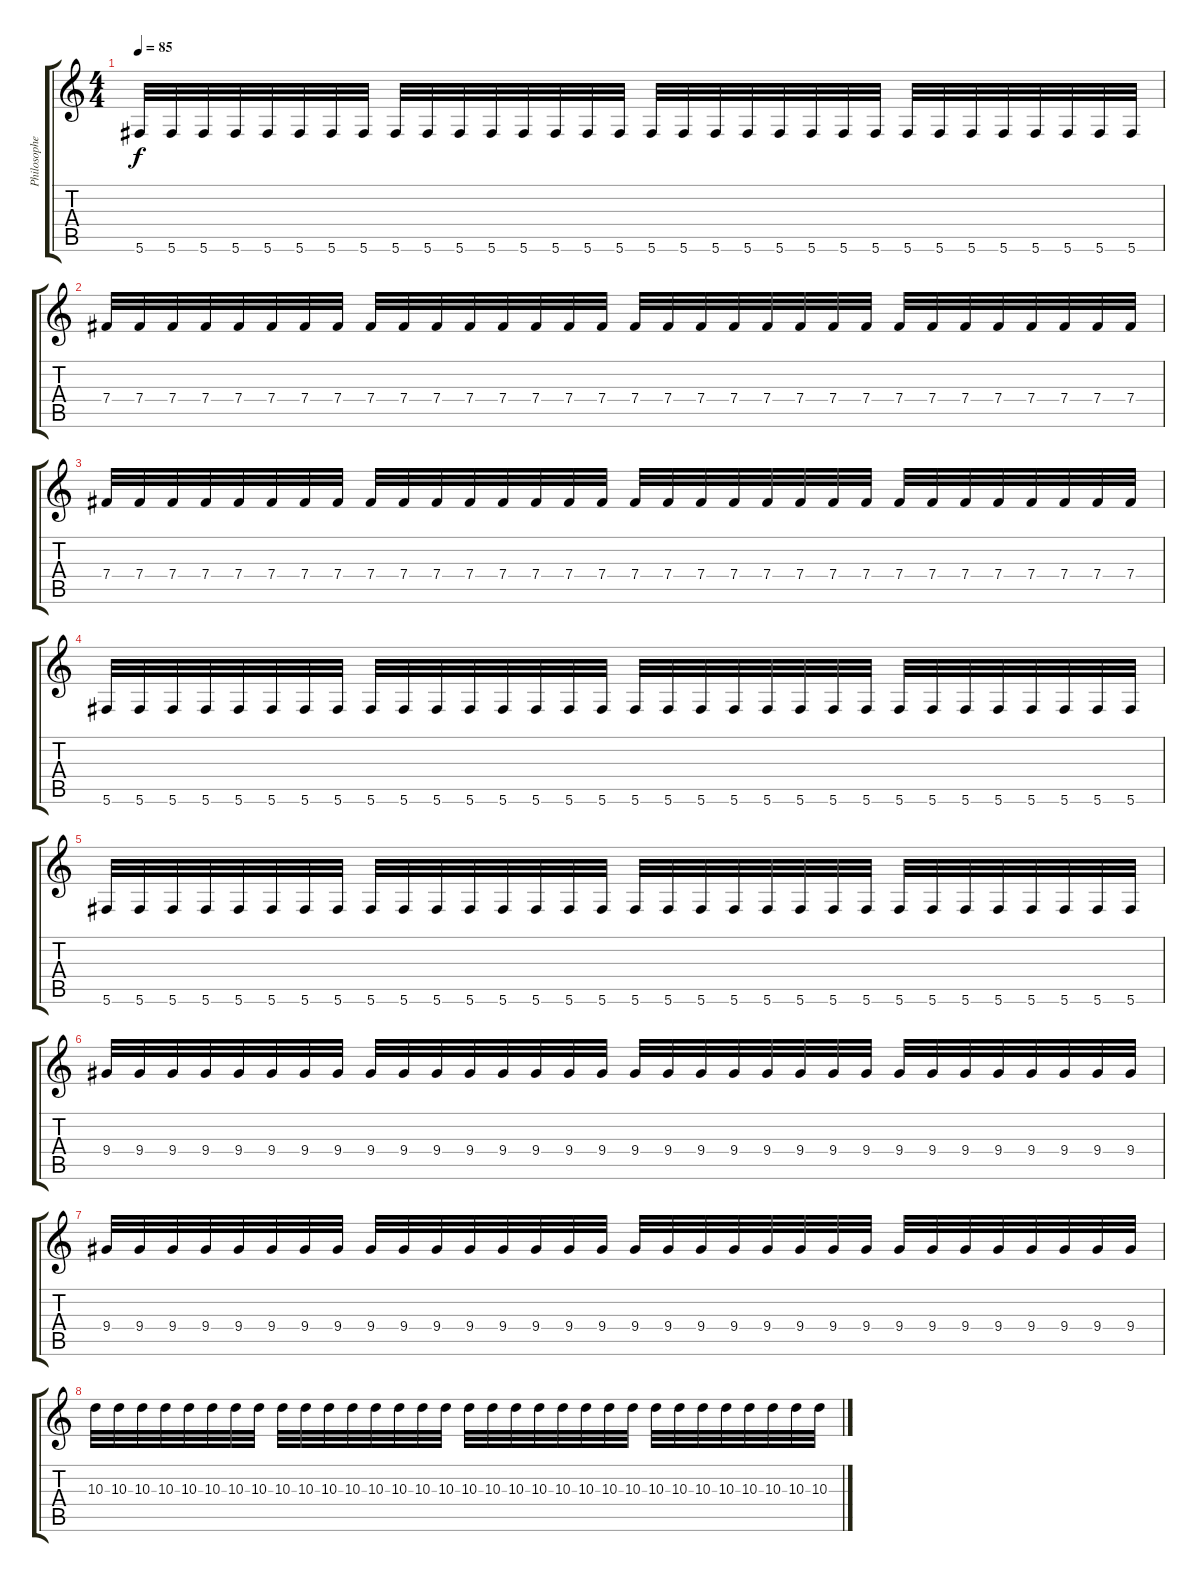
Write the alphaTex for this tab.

\track ("Philosopher" "Philosophe") {instrument distortionguitar}
\staff {score tabs}
\tuning (Db4 Ab3 E3 B2 Gb2 Db2) {hide}
\ts (4 4)
\tempo 85
\clef g2
\ks c
5.6.32{dy f} 5.6.32 5.6.32 5.6.32 5.6.32 5.6.32 5.6.32 5.6.32 5.6.32 5.6.32 5.6.32 5.6.32 5.6.32 5.6.32 5.6.32 5.6.32 5.6.32 5.6.32 5.6.32 5.6.32 5.6.32 5.6.32 5.6.32 5.6.32 5.6.32 5.6.32 5.6.32 5.6.32 5.6.32 5.6.32 5.6.32 5.6.32 |
7.4.32 7.4.32 7.4.32 7.4.32 7.4.32 7.4.32 7.4.32 7.4.32 7.4.32 7.4.32 7.4.32 7.4.32 7.4.32 7.4.32 7.4.32 7.4.32 7.4.32 7.4.32 7.4.32 7.4.32 7.4.32 7.4.32 7.4.32 7.4.32 7.4.32 7.4.32 7.4.32 7.4.32 7.4.32 7.4.32 7.4.32 7.4.32 |
7.4.32 7.4.32 7.4.32 7.4.32 7.4.32 7.4.32 7.4.32 7.4.32 7.4.32 7.4.32 7.4.32 7.4.32 7.4.32 7.4.32 7.4.32 7.4.32 7.4.32 7.4.32 7.4.32 7.4.32 7.4.32 7.4.32 7.4.32 7.4.32 7.4.32 7.4.32 7.4.32 7.4.32 7.4.32 7.4.32 7.4.32 7.4.32 |
5.6.32 5.6.32 5.6.32 5.6.32 5.6.32 5.6.32 5.6.32 5.6.32 5.6.32 5.6.32 5.6.32 5.6.32 5.6.32 5.6.32 5.6.32 5.6.32 5.6.32 5.6.32 5.6.32 5.6.32 5.6.32 5.6.32 5.6.32 5.6.32 5.6.32 5.6.32 5.6.32 5.6.32 5.6.32 5.6.32 5.6.32 5.6.32 |
5.6.32 5.6.32 5.6.32 5.6.32 5.6.32 5.6.32 5.6.32 5.6.32 5.6.32 5.6.32 5.6.32 5.6.32 5.6.32 5.6.32 5.6.32 5.6.32 5.6.32 5.6.32 5.6.32 5.6.32 5.6.32 5.6.32 5.6.32 5.6.32 5.6.32 5.6.32 5.6.32 5.6.32 5.6.32 5.6.32 5.6.32 5.6.32 |
9.4.32 9.4.32 9.4.32 9.4.32 9.4.32 9.4.32 9.4.32 9.4.32 9.4.32 9.4.32 9.4.32 9.4.32 9.4.32 9.4.32 9.4.32 9.4.32 9.4.32 9.4.32 9.4.32 9.4.32 9.4.32 9.4.32 9.4.32 9.4.32 9.4.32 9.4.32 9.4.32 9.4.32 9.4.32 9.4.32 9.4.32 9.4.32 |
9.4.32 9.4.32 9.4.32 9.4.32 9.4.32 9.4.32 9.4.32 9.4.32 9.4.32 9.4.32 9.4.32 9.4.32 9.4.32 9.4.32 9.4.32 9.4.32 9.4.32 9.4.32 9.4.32 9.4.32 9.4.32 9.4.32 9.4.32 9.4.32 9.4.32 9.4.32 9.4.32 9.4.32 9.4.32 9.4.32 9.4.32 9.4.32 |
10.3.32 10.3.32 10.3.32 10.3.32 10.3.32 10.3.32 10.3.32 10.3.32 10.3.32 10.3.32 10.3.32 10.3.32 10.3.32 10.3.32 10.3.32 10.3.32 10.3.32 10.3.32 10.3.32 10.3.32 10.3.32 10.3.32 10.3.32 10.3.32 10.3.32 10.3.32 10.3.32 10.3.32 10.3.32 10.3.32 10.3.32 10.3.32
